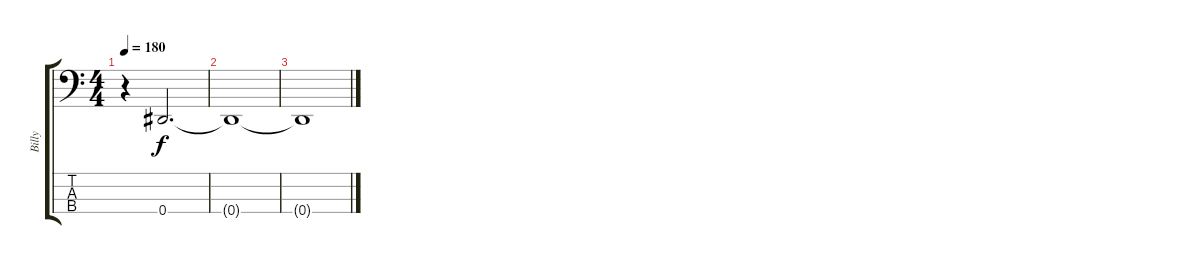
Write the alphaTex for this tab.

\track ("Billy" "Billy") {instrument electricbasspick}
\staff {score tabs}
\tuning (Gb2 Db2 Ab1 Eb1) {hide}
\ts (4 4)
\tempo 180
\clef f4
\ks c
r.4{dy f} 0.4.2{d} |
0.4{t}.1 |
0.4{t}.1
